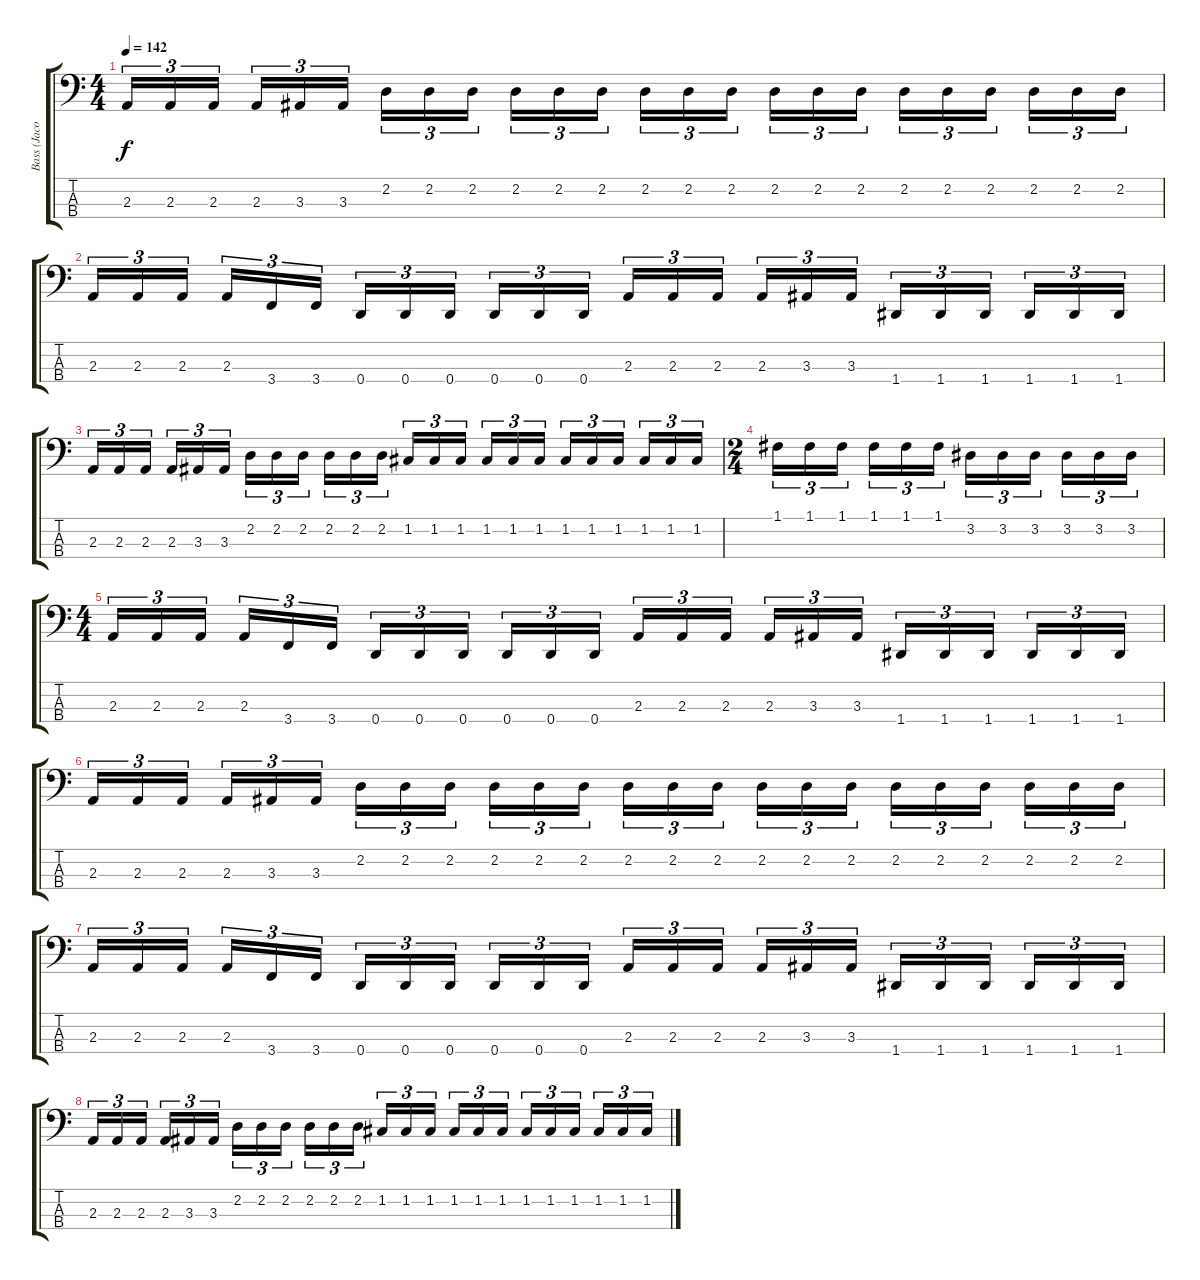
\track ("Bass (Jacoby)" "Bass (Jaco") {instrument electricbasspick}
\staff {score tabs}
\tuning (F2 C2 G1 D1) {hide}
\ts (4 4)
\tempo 142
\clef f4
\ks c
2.3.16{tu (3 2) dy f} 2.3.16{tu (3 2)} 2.3.16{tu (3 2)} 2.3.16{tu (3 2)} 3.3.16{tu (3 2)} 3.3.16{tu (3 2)} 2.2.16{tu (3 2)} 2.2.16{tu (3 2)} 2.2.16{tu (3 2)} 2.2.16{tu (3 2)} 2.2.16{tu (3 2)} 2.2.16{tu (3 2)} 2.2.16{tu (3 2)} 2.2.16{tu (3 2)} 2.2.16{tu (3 2)} 2.2.16{tu (3 2)} 2.2.16{tu (3 2)} 2.2.16{tu (3 2)} 2.2.16{tu (3 2)} 2.2.16{tu (3 2)} 2.2.16{tu (3 2)} 2.2.16{tu (3 2)} 2.2.16{tu (3 2)} 2.2.16{tu (3 2)} |
2.3.16{tu (3 2)} 2.3.16{tu (3 2)} 2.3.16{tu (3 2)} 2.3.16{tu (3 2)} 3.4.16{tu (3 2)} 3.4.16{tu (3 2)} 0.4.16{tu (3 2)} 0.4.16{tu (3 2)} 0.4.16{tu (3 2)} 0.4.16{tu (3 2)} 0.4.16{tu (3 2)} 0.4.16{tu (3 2)} 2.3.16{tu (3 2)} 2.3.16{tu (3 2)} 2.3.16{tu (3 2)} 2.3.16{tu (3 2)} 3.3.16{tu (3 2)} 3.3.16{tu (3 2)} 1.4.16{tu (3 2)} 1.4.16{tu (3 2)} 1.4.16{tu (3 2)} 1.4.16{tu (3 2)} 1.4.16{tu (3 2)} 1.4.16{tu (3 2)} |
2.3.16{tu (3 2)} 2.3.16{tu (3 2)} 2.3.16{tu (3 2)} 2.3.16{tu (3 2)} 3.3.16{tu (3 2)} 3.3.16{tu (3 2)} 2.2.16{tu (3 2)} 2.2.16{tu (3 2)} 2.2.16{tu (3 2)} 2.2.16{tu (3 2)} 2.2.16{tu (3 2)} 2.2.16{tu (3 2)} 1.2.16{tu (3 2)} 1.2.16{tu (3 2)} 1.2.16{tu (3 2)} 1.2.16{tu (3 2)} 1.2.16{tu (3 2)} 1.2.16{tu (3 2)} 1.2.16{tu (3 2)} 1.2.16{tu (3 2)} 1.2.16{tu (3 2)} 1.2.16{tu (3 2)} 1.2.16{tu (3 2)} 1.2.16{tu (3 2)} |
\ts (2 4)
1.1.16{tu (3 2)} 1.1.16{tu (3 2)} 1.1.16{tu (3 2)} 1.1.16{tu (3 2)} 1.1.16{tu (3 2)} 1.1.16{tu (3 2)} 3.2.16{tu (3 2)} 3.2.16{tu (3 2)} 3.2.16{tu (3 2)} 3.2.16{tu (3 2)} 3.2.16{tu (3 2)} 3.2.16{tu (3 2)} |
\ts (4 4)
2.3.16{tu (3 2)} 2.3.16{tu (3 2)} 2.3.16{tu (3 2)} 2.3.16{tu (3 2)} 3.4.16{tu (3 2)} 3.4.16{tu (3 2)} 0.4.16{tu (3 2)} 0.4.16{tu (3 2)} 0.4.16{tu (3 2)} 0.4.16{tu (3 2)} 0.4.16{tu (3 2)} 0.4.16{tu (3 2)} 2.3.16{tu (3 2)} 2.3.16{tu (3 2)} 2.3.16{tu (3 2)} 2.3.16{tu (3 2)} 3.3.16{tu (3 2)} 3.3.16{tu (3 2)} 1.4.16{tu (3 2)} 1.4.16{tu (3 2)} 1.4.16{tu (3 2)} 1.4.16{tu (3 2)} 1.4.16{tu (3 2)} 1.4.16{tu (3 2)} |
2.3.16{tu (3 2)} 2.3.16{tu (3 2)} 2.3.16{tu (3 2)} 2.3.16{tu (3 2)} 3.3.16{tu (3 2)} 3.3.16{tu (3 2)} 2.2.16{tu (3 2)} 2.2.16{tu (3 2)} 2.2.16{tu (3 2)} 2.2.16{tu (3 2)} 2.2.16{tu (3 2)} 2.2.16{tu (3 2)} 2.2.16{tu (3 2)} 2.2.16{tu (3 2)} 2.2.16{tu (3 2)} 2.2.16{tu (3 2)} 2.2.16{tu (3 2)} 2.2.16{tu (3 2)} 2.2.16{tu (3 2)} 2.2.16{tu (3 2)} 2.2.16{tu (3 2)} 2.2.16{tu (3 2)} 2.2.16{tu (3 2)} 2.2.16{tu (3 2)} |
2.3.16{tu (3 2)} 2.3.16{tu (3 2)} 2.3.16{tu (3 2)} 2.3.16{tu (3 2)} 3.4.16{tu (3 2)} 3.4.16{tu (3 2)} 0.4.16{tu (3 2)} 0.4.16{tu (3 2)} 0.4.16{tu (3 2)} 0.4.16{tu (3 2)} 0.4.16{tu (3 2)} 0.4.16{tu (3 2)} 2.3.16{tu (3 2)} 2.3.16{tu (3 2)} 2.3.16{tu (3 2)} 2.3.16{tu (3 2)} 3.3.16{tu (3 2)} 3.3.16{tu (3 2)} 1.4.16{tu (3 2)} 1.4.16{tu (3 2)} 1.4.16{tu (3 2)} 1.4.16{tu (3 2)} 1.4.16{tu (3 2)} 1.4.16{tu (3 2)} |
2.3.16{tu (3 2)} 2.3.16{tu (3 2)} 2.3.16{tu (3 2)} 2.3.16{tu (3 2)} 3.3.16{tu (3 2)} 3.3.16{tu (3 2)} 2.2.16{tu (3 2)} 2.2.16{tu (3 2)} 2.2.16{tu (3 2)} 2.2.16{tu (3 2)} 2.2.16{tu (3 2)} 2.2.16{tu (3 2)} 1.2.16{tu (3 2)} 1.2.16{tu (3 2)} 1.2.16{tu (3 2)} 1.2.16{tu (3 2)} 1.2.16{tu (3 2)} 1.2.16{tu (3 2)} 1.2.16{tu (3 2)} 1.2.16{tu (3 2)} 1.2.16{tu (3 2)} 1.2.16{tu (3 2)} 1.2.16{tu (3 2)} 1.2.16{tu (3 2)}
